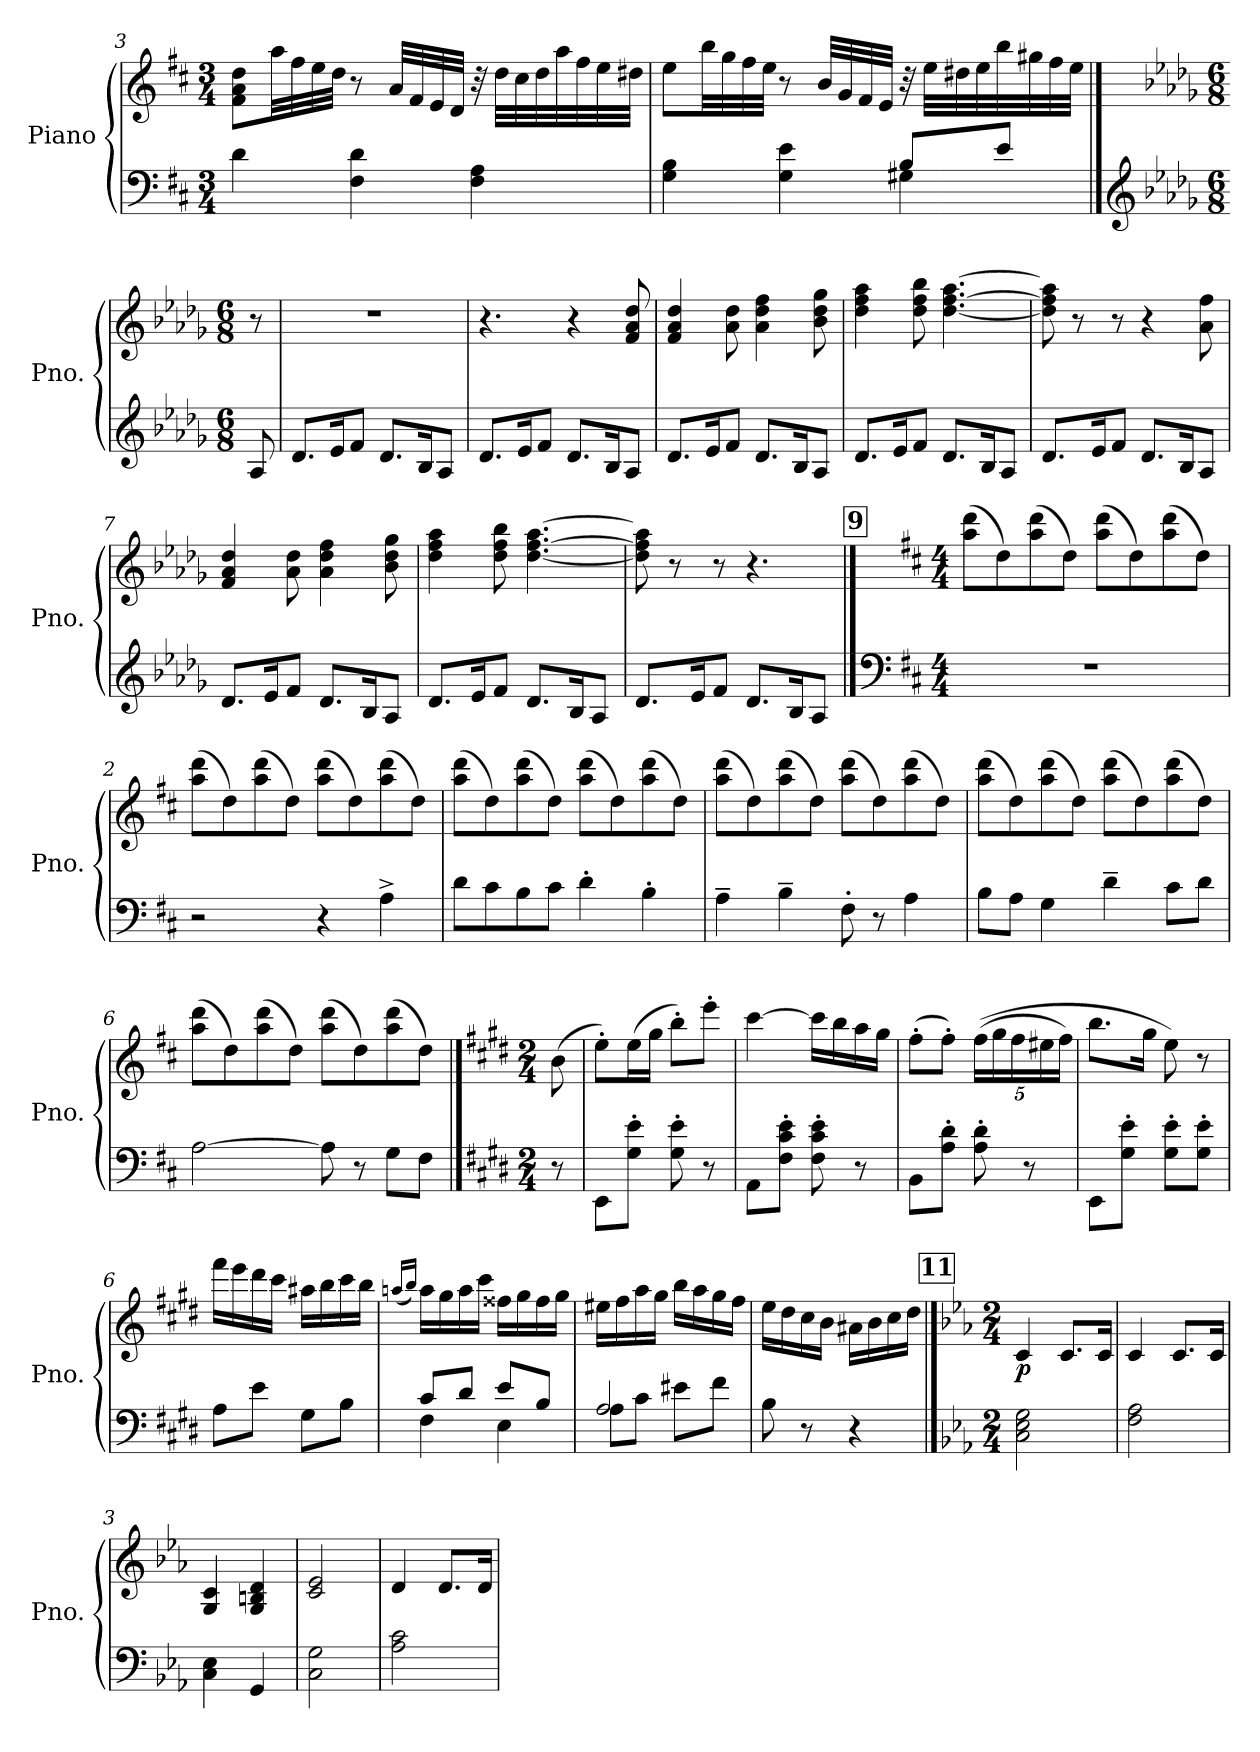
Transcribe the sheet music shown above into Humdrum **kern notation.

**kern	**kern	**dynam
*part1	*part1	*part1
*staff2	*staff1	*staff1/2
*I"Piano	*	*
*I'Pno.	*	*
!!LO:LB:g=z
*clefF4	*clefG2	*
*k[f#c#]	*k[f#c#]	*
*M3/4	*M3/4	*
=3	=3	=3
4d\	8f#\ 8a\ 8dd\L	.
.	32aa\LL	.
.	32ff#\	.
.	32ee\	.
.	32dd\JJJ	.
4F#\ 4d\	8r	.
.	32a/LLL	.
.	32f#/	.
.	32e/	.
.	32d/JJJ	.
4F#\ 4A\	32r	.
.	32dd\LLL	.
.	32cc#\	.
.	32dd\	.
.	32aa\	.
.	32ff#\	.
.	32ee\	.
.	32dd#X\JJJ	.
=4	=4	=4
*^	*	*
4G\ 4B\	2ryy	8ee\L	.
.	.	32bb\LL	.
.	.	32gg\	.
.	.	32ff#\	.
.	.	32ee\JJJ	.
4G\ 4e\	.	8r	.
.	.	32b/LLL	.
.	.	32g/	.
.	.	32f#/	.
.	.	32e/JJJ	.
8B/L	4G#X\	32r	.
.	.	32ee\LLL	.
.	.	32dd#X\	.
.	.	32ee\	.
8e/J	.	32bb\	.
.	.	32gg#X\	.
.	.	32ff#\	.
.	.	32ee\JJJ	.
*v	*v	*	*
!!LO:PB:g=z
==1	==1	==1
!!LO:REH:place=s1:a:B:fs=14:t=8
*clefG2	*	*
*k[b-e-a-d-g-]	*k[b-e-a-d-g-]	*
*M6/8	*M6/8	*
*	*MM128	*
8A-/	8r	.
=2	=2	=2
8.d-/L	2.r	.
16e-/K	.	.
8f/J	.	.
8.d-/L	.	.
16B-/K	.	.
8A-/J	.	.
=3	=3	=3
8.d-/L	4.r	.
16e-/K	.	.
8f/J	.	.
8.d-/L	4r	.
16B-/K	.	.
8A-/J	8f/ 8a-/ 8dd-/	.
=4	=4	=4
8.d-/L	4f/ 4a-/ 4dd-/	.
16e-/K	.	.
8f/J	8a-\ 8dd-\	.
8.d-/L	4a-\ 4dd-\ 4ff\	.
16B-/K	.	.
8A-/J	8b-\ 8dd-\ 8gg-\	.
=5	=5	=5
8.d-/L	4dd-\ 4ff\ 4aa-\	.
16e-/K	.	.
8f/J	8dd-\ 8ff\ 8bb-\	.
8.d-/L	[4.dd-\ [4.ff\ [4.aa-\	.
16B-/K	.	.
8A-/J	.	.
!!LO:LB:g=z
=6	=6	=6
8.d-/L	8dd-\] 8ff\] 8aa-\]	.
.	8r	.
16e-/K	.	.
8f/J	8r	.
8.d-/L	4r	.
16B-/K	.	.
8A-/J	8a-\ 8ff\	.
=7	=7	=7
8.d-/L	4f/ 4a-/ 4dd-/	.
16e-/K	.	.
8f/J	8a-\ 8dd-\	.
8.d-/L	4a-\ 4dd-\ 4ff\	.
16B-/K	.	.
8A-/J	8b-\ 8dd-\ 8gg-\	.
=8	=8	=8
8.d-/L	4dd-\ 4ff\ 4aa-\	.
16e-/K	.	.
8f/J	8dd-\ 8ff\ 8bb-\	.
8.d-/L	[4.dd-\ [4.ff\ [4.aa-\	.
16B-/K	.	.
8A-/J	.	.
=9	=9	=9
8.d-/L	8dd-\] 8ff\] 8aa-\]	.
.	8r	.
16e-/K	.	.
8f/J	8r	.
8.d-/L	4.r	.
16B-/K	.	.
8A-/J	.	.
!!LO:LB:g=z
!!LO:REH:place=s1:a:B:fs=14:t=9
==1	==1	==1
*clefF4	*	*
*k[f#c#]	*k[f#c#]	*
*M4/4	*M4/4	*
1r	(>8aa\ 8ddd\L	.
.	8dd\)	.
.	(>8aa\ 8ddd\	.
.	8dd\J)	.
.	(>8aa\ 8ddd\L	.
.	8dd\)	.
.	(>8aa\ 8ddd\	.
.	8dd\J)	.
=2	=2	=2
2r	(>8aa\ 8ddd\L	.
.	8dd\)	.
.	(>8aa\ 8ddd\	.
.	8dd\J)	.
4r	(>8aa\ 8ddd\L	.
.	8dd\)	.
4A^\	(>8aa\ 8ddd\	.
.	8dd\J)	.
=3	=3	=3
8d\L	(>8aa\ 8ddd\L	.
8c#\	8dd\)	.
8B\	(>8aa\ 8ddd\	.
8c#\J	8dd\J)	.
4d'\	(>8aa\ 8ddd\L	.
.	8dd\)	.
4B'\	(>8aa\ 8ddd\	.
.	8dd\J)	.
!!LO:LB:g=z
=4	=4	=4
4A~\	(>8aa\ 8ddd\L	.
.	8dd\)	.
4B~\	(>8aa\ 8ddd\	.
.	8dd\J)	.
8F#'\	(>8aa\ 8ddd\L	.
8r	8dd\)	.
4A\	(>8aa\ 8ddd\	.
.	8dd\J)	.
=5	=5	=5
8B\L	(>8aa\ 8ddd\L	.
8A\J	8dd\)	.
4G\	(>8aa\ 8ddd\	.
.	8dd\J)	.
4d~\	(>8aa\ 8ddd\L	.
.	8dd\)	.
8c#\L	(>8aa\ 8ddd\	.
8d\J	8dd\J)	.
=6	=6	=6
[2A\	(>8aa\ 8ddd\L	.
.	8dd\)	.
.	(>8aa\ 8ddd\	.
.	8dd\J)	.
8A\]	(>8aa\ 8ddd\L	.
8r	8dd\)	.
8G\L	(>8aa\ 8ddd\	.
8F#\J	8dd\J)	.
!!LO:LB:g=z
==1	==1	==1
!!LO:REH:place=s1:a:B:fs=14:t=10
*k[f#c#g#d#]	*k[f#c#g#d#]	*
*M2/4	*M2/4	*
*	*MM115	*
8r	(>8b\	.
=2	=2	=2
8EE\L	8ee'\L)	.
8G#\' 8e\'J	(>16ee\L	.
.	16gg#\JJ	.
8G#\' 8e\'	8bb'\L)	.
8r	8eee'\J	.
=3	=3	=3
8AA\L	[4ccc#\	.
8F#\' 8c#\' 8e\'J	.	.
8F#\' 8c#\' 8e\'	16ccc#\LL]	.
.	16bb\	.
8r	16aa\	.
.	16gg#\JJ	.
=4	=4	=4
8BB\L	(>8ff#'\L	.
8A\' 8d#\'J	8ff#'\J)	.
*	*Xbrackettup	*
8A\' 8d#\'	(>(>20ff#\LL	.
.	20gg#\	.
.	20ff#\	.
8r	.	.
.	20ee#X\	.
.	20ff#\JJ)	.
=5	=5	=5
8EE\L	8.bb\L	.
8G#\' 8e\'J	.	.
.	16gg#\Jk	.
8G#\' 8e\'L	8ee\)	.
8G#\' 8e\'J	8r	.
!!LO:LB:g=z
=6	=6	=6
8A\L	16fff#\LL	.
.	16eee\	.
8e\J	16ddd#\	.
.	16ccc#\JJ	.
8G#\L	16aa#X\LL	.
.	16bb\	.
8B\J	16ccc#\	.
.	16bb\JJ	.
=7	=7	=7
.	(<16qaan/LL	.
.	16qbb/JJ)	.
*^	*	*
8c#/L	4F#\	16aa\LL	.
.	.	16gg#\	.
8d#/J	.	16aa\	.
.	.	16ccc#\JJ	.
8e/L	4E\	16ff##X\LL	.
.	.	16gg#\	.
8B/J	.	16ff##\	.
.	.	16gg#\JJ	.
=8	=8	=8	=8
2A/	8A\L	16ee#X\LL	.
.	.	16ff#\	.
.	8c#\J	16aa\	.
.	.	16gg#\JJ	.
.	8e#X\L	16bb\LL	.
.	.	16aa\	.
.	8f#\J	16gg#\	.
.	.	16ff#\JJ	.
*v	*v	*	*
=9	=9	=9
8B\	16ee\LL	.
.	16dd#\	.
8r	16cc#\	.
.	16b\JJ	.
4r	16a#X\LL	.
.	16b\	.
.	16cc#\	.
.	16dd#\JJ	.
!!LO:PB:g=z
!!LO:REH:place=s1:a:B:fs=14:t=11
==1	==1	==1
*k[b-e-a-]	*k[b-e-a-]	*
*M2/4	*M2/4	*
!	!	!LO:DY:b
2C\ 2E-\ 2G\	4c/	p
.	8.c/L	.
.	16c/Jk	.
=2	=2	=2
2F\ 2A-\	4c/	.
.	8.c/L	.
.	16c/Jk	.
=3	=3	=3
4C\ 4E-\	4G/ 4c/	.
4GG/	4G/ 4Bn/ 4d/	.
=4	=4	=4
2C\ 2G\	2c/ 2e-/	.
=5	=5	=5
2A-\ 2c\	4d/	.
.	8.d/L	.
.	16d/Jk	.
=	=	=
*-	*-	*-
